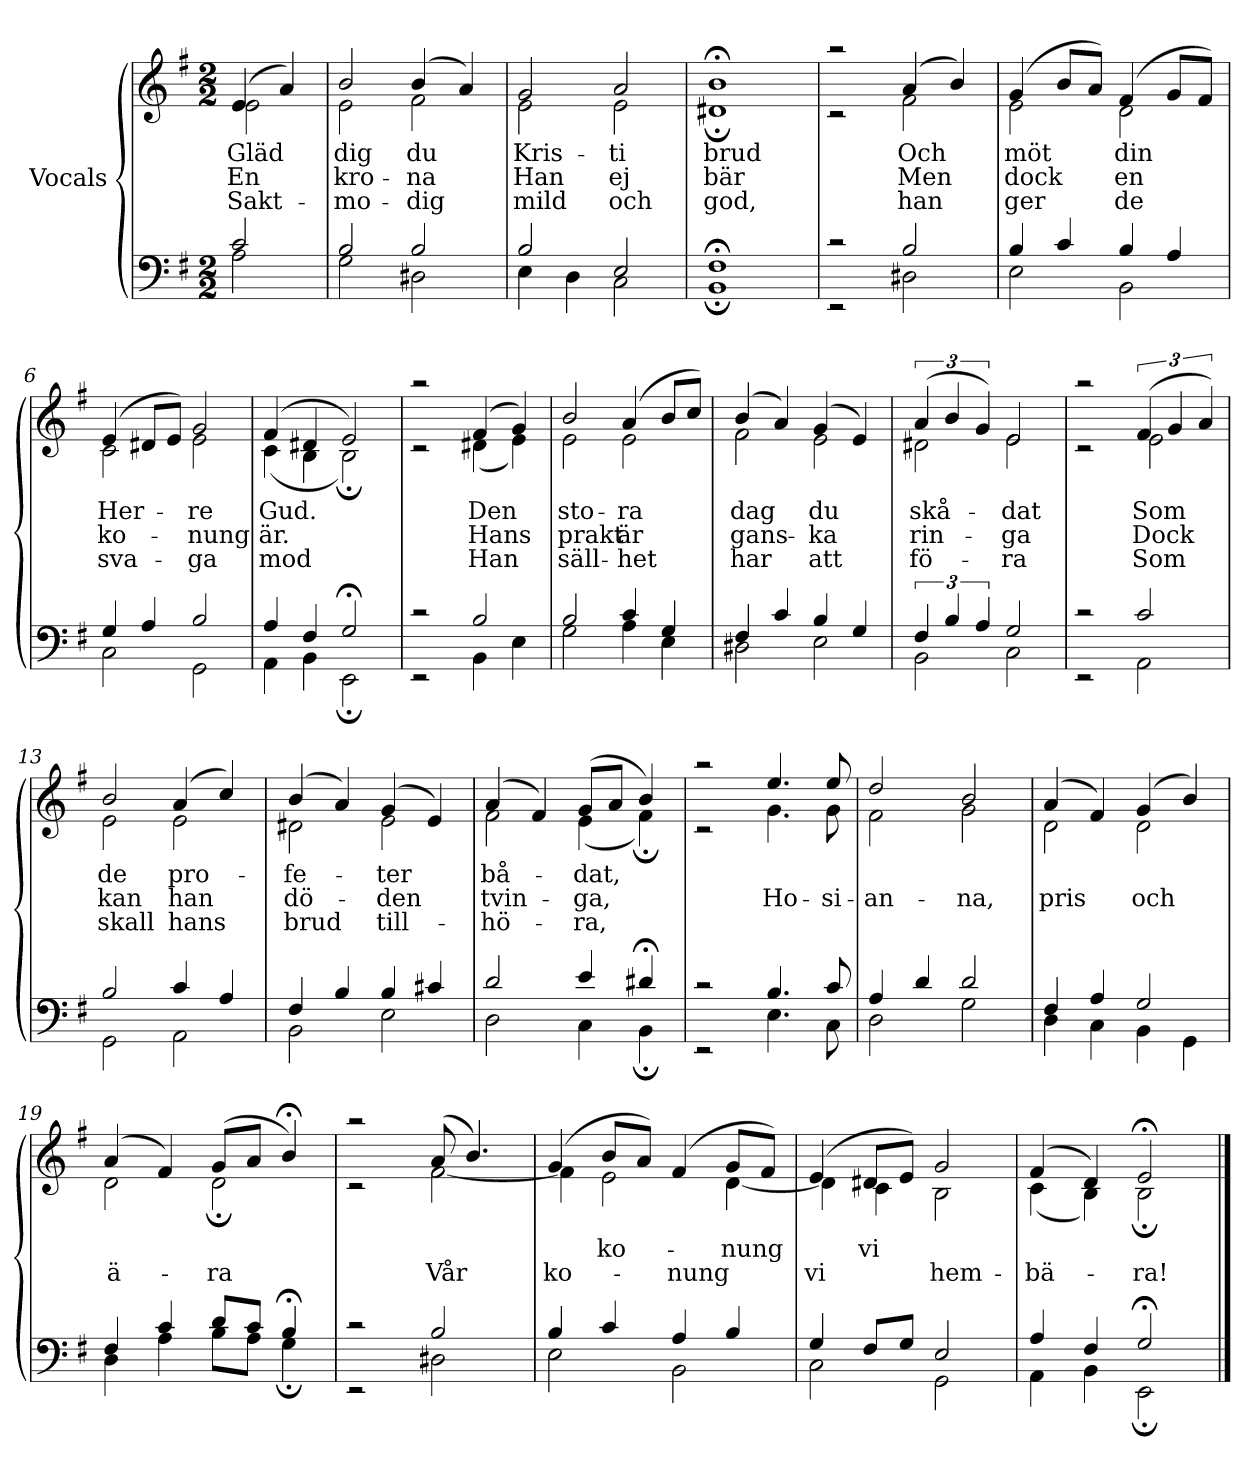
**kern	**kern	**text	**text	**text
*part1	*part1	*part1	*part1	*part1
*staff2	*staff1	*staff1	*staff1	*staff1
*I"Vocals	*	*	*	*
*clefF4	*clefG2	*	*	*
*k[f#]	*k[f#]	*	*	*
*G:	*G:	*	*	*
*M2/2	*M2/2	*	*	*
=	=	=	=	=
*^	*	*	*	*
!	!	!	!LO:LY:b	!LO:LY:b	!LO:LY:b
*	*	*^	*	*	*
2c/	2A\	(>4e/	2e\	Gläd	En	Sakt-
.	.	4a/)	.	.	.	.
=1	=1	=1	=1	=1	=1	=1
!	!	!	!	!LO:LY:b	!LO:LY:b	!LO:LY:b
2B/	2G\	2b/	2e\	dig	kro-	-mo-
!	!	!	!	!LO:LY:b	!LO:LY:b	!LO:LY:b
2B/	2D#X\	(>4b/	2f#\	du	-na	-dig
.	.	4a/)	.	.	.	.
=2	=2	=2	=2	=2	=2	=2
!	!	!	!	!LO:LY:b	!LO:LY:b	!LO:LY:b
2B/	4E\	2g/	2e\	Kris-	Han	mild
.	4D\	.	.	.	.	.
!	!	!	!	!LO:LY:b	!LO:LY:b	!LO:LY:b
2E/	2C\	2a/	2e\	-ti	ej	och
=3	=3	=3	=3	=3	=3	=3
!	!	!	!	!LO:LY:b	!LO:LY:b	!LO:LY:b
1F#;<	1BB;	1b;<	1d#X;	brud	bär	god,
=4	=4	=4	=4	=4	=4	=4
2rc	2rEE	2raa	2rc	.	.	.
!	!	!	!	!LO:LY:b	!LO:LY:b	!LO:LY:b
2B/	2D#X\	(>4a/	2f#\	Och	Men	han
.	.	4b/)	.	.	.	.
=5	=5	=5	=5	=5	=5	=5
!	!	!	!	!LO:LY:b	!LO:LY:b	!LO:LY:b
4B/	2E\	(>4g/	2e\	möt	dock	ger
4c/	.	8b/L	.	.	.	.
.	.	8a/J)	.	.	.	.
!	!	!	!	!LO:LY:b	!LO:LY:b	!LO:LY:b
4B/	2BB\	(>4f#/	2d\	din	en	de
4A/	.	8g/L	.	.	.	.
.	.	8f#/J)	.	.	.	.
=6	=6	=6	=6	=6	=6	=6
!	!	!	!	!LO:LY:b	!LO:LY:b	!LO:LY:b
4G/	2C\	(>4e/	2c\	Her-	ko-	sva-
4A/	.	8d#X/L	.	.	.	.
.	.	8e/J)	.	.	.	.
!	!	!	!	!LO:LY:b	!LO:LY:b	!LO:LY:b
2B/	2GG\	2g/	2e\	-re	-nung	-ga
!!LO:LB:g=z	!!
=7	=7	=7	=7	=7	=7	=7
!	!	!	!	!LO:LY:b	!LO:LY:b	!LO:LY:b
4A/	4AA\	(>4f#/	(<4c\	Gud.	är.	mod
4F#/	4BB\	4d#X/	4B\	.	.	.
2G;</	2EE;\	2e/)	2B;<;\)	.	.	.
=8	=8	=8	=8	=8	=8	=8
2rc	2rEE	2raa	2rc	.	.	.
!	!	!	!	!LO:LY:b	!LO:LY:b	!LO:LY:b
2B/	4BB\	(>4f#/	(<4d#X\	Den	Hans	Han
.	4E\	4g/)	4e\)	.	.	.
=9	=9	=9	=9	=9	=9	=9
!	!	!	!	!LO:LY:b	!LO:LY:b	!LO:LY:b
2B/	2G\	2b/	2e\	sto-	prakt	säll-
!	!	!	!	!LO:LY:b	!LO:LY:b	!LO:LY:b
4c/	4A\	(>4a/	2e\	-ra	är	-het
4G/	4E\	8b/L	.	.	.	.
.	.	8cc/J)	.	.	.	.
=10	=10	=10	=10	=10	=10	=10
!	!	!	!	!LO:LY:b	!LO:LY:b	!LO:LY:b
4F#/	2D#X\	(>4b/	2f#\	dag	gans-	har
4c/	.	4a/)	.	.	.	.
!	!	!	!	!LO:LY:b	!LO:LY:b	!LO:LY:b
4B/	2E\	(>4g/	2e\	du	-ka	att
4G/	.	4e/)	.	.	.	.
=11	=11	=11	=11	=11	=11	=11
!	!	!	!	!LO:LY:b	!LO:LY:b	!LO:LY:b
6F#/	2BB\	(>6a/	2d#X\	skå-	rin-	fö-
6B/	.	6b/	.	.	.	.
6A/	.	6g/)	.	.	.	.
!	!	!	!	!LO:LY:b	!LO:LY:b	!LO:LY:b
2G/	2C\	2e/	2e\	-dat	-ga	-ra
=12	=12	=12	=12	=12	=12	=12
2rc	2rEE	2raa	2rc	.	.	.
!	!	!	!	!LO:LY:b	!LO:LY:b	!LO:LY:b
2c/	2AA\	(>6f#/	2e\	Som	Dock	Som
.	.	6g/	.	.	.	.
.	.	6a/)	.	.	.	.
!!LO:LB:g=z	!!
=13	=13	=13	=13	=13	=13	=13
!	!	!	!	!LO:LY:b	!LO:LY:b	!LO:LY:b
2B/	2GG\	2b/	2e\	de	kan	skall
!	!	!	!	!LO:LY:b	!LO:LY:b	!LO:LY:b
4c/	2AA\	(>4a/	2e\	pro-	han	hans
4A/	.	4cc/)	.	.	.	.
=14	=14	=14	=14	=14	=14	=14
!	!	!	!	!LO:LY:b	!LO:LY:b	!LO:LY:b
4F#/	2BB\	(>4b/	2d#X\	-fe-	dö-	brud
4B/	.	4a/)	.	.	.	.
!	!	!	!	!LO:LY:b	!LO:LY:b	!LO:LY:b
4B/	2E\	(>4g/	2e\	-ter	-den	till-
4c#X/	.	4e/)	.	.	.	.
=15	=15	=15	=15	=15	=15	=15
!	!	!	!	!LO:LY:b	!LO:LY:b	!LO:LY:b
2d/	2D\	(>4a/	2f#\	bå-	tvin-	-hö-
.	.	4f#/)	.	.	.	.
!	!	!	!	!LO:LY:b	!LO:LY:b	!LO:LY:b
4e/	4C\	(>8g/L	(<4e\	-dat,	-ga,	-ra,
.	.	8a/J	.	.	.	.
4d#X;</	4BB;\	4b/)	4f#;<;<;\)	.	.	.
=16	=16	=16	=16	=16	=16	=16
2rc	2rEE	2raa	2rc	.	.	.
!	!	!	!	!	!LO:LY:b	!
4.B/	4.E\	4.ee/	4.g\	.	Ho-	.
!	!	!	!	!	!LO:LY:b	!
8c/	8C\	8ee/	8g\	.	-si-	.
=17	=17	=17	=17	=17	=17	=17
!	!	!	!	!	!LO:LY:b	!
4A/	2D\	2dd/	2f#\	.	-an-	.
4d/	.	.	.	.	.	.
!	!	!	!	!	!LO:LY:b	!
2d/	2G\	2b/	2g\	.	-na,	.
=18	=18	=18	=18	=18	=18	=18
!	!	!	!	!	!LO:LY:b	!
4F#/	4D\	(>4a/	2d\	.	pris	.
4A/	4C\	4f#/)	.	.	.	.
!	!	!	!	!	!LO:LY:b	!
2G/	4BB\	(>4g/	2d\	.	och	.
.	4GG\	4b/)	.	.	.	.
!!LO:LB:g=z	!!
=19	=19	=19	=19	=19	=19	=19
!	!	!	!	!	!LO:LY:b	!
4F#/	4D\	(>4a/	2d\	.	ä-	.
4c/	4A\	4f#/)	.	.	.	.
!	!	!	!	!	!LO:LY:b	!
8d/L	8B\L	(>8g/L	2d;\	.	-ra	.
8c/J	8A\J	8a/J	.	.	.	.
4B;</	4G;\	4b;</)	.	.	.	.
=20	=20	=20	=20	=20	=20	=20
2rc	2rEE	2raa	2rc	.	.	.
!	!	!	!	!	!LO:LY:b	!
2B/	2D#X\	(>8a/	[<2f#\	.	Vår	.
.	.	4.b/)	.	.	.	.
=21	=21	=21	=21	=21	=21	=21
!	!	!	!	!	!LO:LY:b	!
4B/	2E\	(>4g/	4f#\]	.	ko-	.
!	!	!	!	!LO:LY:b	!	!
4c/	.	8b/L	2e\	ko-	.	.
.	.	8a/J)	.	.	.	.
!	!	!	!	!	!LO:LY:b	!
4A/	2BB\	(>4f#/	.	.	-nung	.
!	!	!	!	!LO:LY:b	!	!
4B/	.	8g/L	[<4d\	-nung	.	.
.	.	8f#/J)	.	.	.	.
=22	=22	=22	=22	=22	=22	=22
!	!	!	!	!	!LO:LY:b	!
4G/	2C\	(>4e/	4d\]	.	vi	.
!	!	!	!	!LO:LY:b	!	!
8F#/L	.	8d#X/L	4c\	vi	.	.
8G/J	.	8e/J)	.	.	.	.
!	!	!	!	!	!LO:LY:b	!
2E/	2GG\	2g/	2B\	.	hem-	.
=23	=23	=23	=23	=23	=23	=23
!	!	!	!	!	!LO:LY:b	!
4A/	4AA\	(>4f#/	(<4c\	.	-bä-	.
4F#/	4BB\	4d/)	4B\)	.	.	.
!	!	!	!	!	!LO:LY:b	!
2G;</	2EE;\	2e;</	2B;\	.	-ra!	.
*v	*v	*	*	*	*	*
*	*v	*v	*	*	*
==	==	==	==	==
*-	*-	*-	*-	*-
